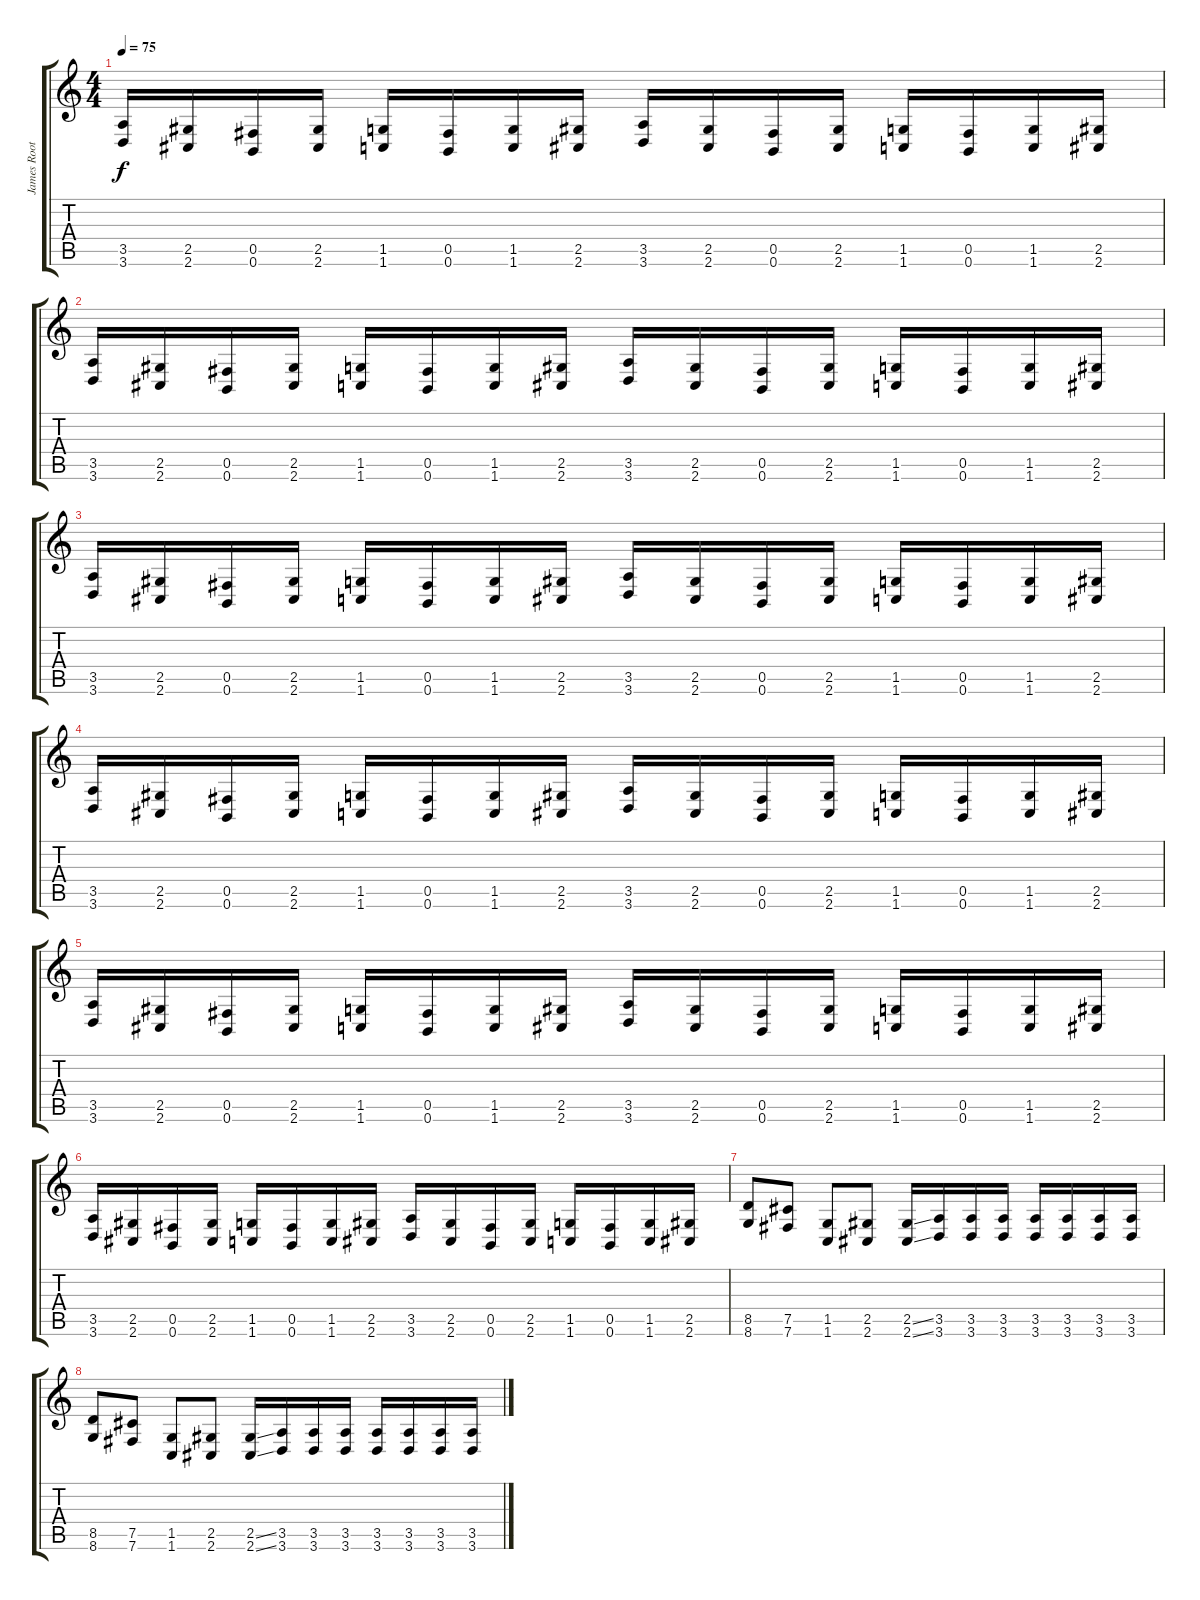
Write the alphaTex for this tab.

\track ("James Root" "James Root") {instrument overdrivenguitar}
\staff {score tabs}
\tuning (Db4 Ab3 E3 B2 Gb2 B1) {hide}
\ts (4 4)
\tempo 75
\clef g2
\ks c
(3.5 3.6).16{dy f} (2.5 2.6).16 (0.5 0.6).16 (2.5 2.6).16 (1.5 1.6).16 (0.5 0.6).16 (1.5 1.6).16 (2.5 2.6).16 (3.5 3.6).16 (2.5 2.6).16 (0.5 0.6).16 (2.5 2.6).16 (1.5 1.6).16 (0.5 0.6).16 (1.5 1.6).16 (2.5 2.6).16 |
(3.5 3.6).16 (2.5 2.6).16 (0.5 0.6).16 (2.5 2.6).16 (1.5 1.6).16 (0.5 0.6).16 (1.5 1.6).16 (2.5 2.6).16 (3.5 3.6).16 (2.5 2.6).16 (0.5 0.6).16 (2.5 2.6).16 (1.5 1.6).16 (0.5 0.6).16 (1.5 1.6).16 (2.5 2.6).16 |
(3.5 3.6).16 (2.5 2.6).16 (0.5 0.6).16 (2.5 2.6).16 (1.5 1.6).16 (0.5 0.6).16 (1.5 1.6).16 (2.5 2.6).16 (3.5 3.6).16 (2.5 2.6).16 (0.5 0.6).16 (2.5 2.6).16 (1.5 1.6).16 (0.5 0.6).16 (1.5 1.6).16 (2.5 2.6).16 |
(3.5 3.6).16 (2.5 2.6).16 (0.5 0.6).16 (2.5 2.6).16 (1.5 1.6).16 (0.5 0.6).16 (1.5 1.6).16 (2.5 2.6).16 (3.5 3.6).16 (2.5 2.6).16 (0.5 0.6).16 (2.5 2.6).16 (1.5 1.6).16 (0.5 0.6).16 (1.5 1.6).16 (2.5 2.6).16 |
(3.5 3.6).16 (2.5 2.6).16 (0.5 0.6).16 (2.5 2.6).16 (1.5 1.6).16 (0.5 0.6).16 (1.5 1.6).16 (2.5 2.6).16 (3.5 3.6).16 (2.5 2.6).16 (0.5 0.6).16 (2.5 2.6).16 (1.5 1.6).16 (0.5 0.6).16 (1.5 1.6).16 (2.5 2.6).16 |
(3.5 3.6).16 (2.5 2.6).16 (0.5 0.6).16 (2.5 2.6).16 (1.5 1.6).16 (0.5 0.6).16 (1.5 1.6).16 (2.5 2.6).16 (3.5 3.6).16 (2.5 2.6).16 (0.5 0.6).16 (2.5 2.6).16 (1.5 1.6).16 (0.5 0.6).16 (1.5 1.6).16 (2.5 2.6).16 |
(8.5 8.6).8 (7.5 7.6).8 (1.5 1.6).8 (2.5 2.6).8 (2.5{ss} 2.6{ss}).16 (3.5 3.6).16 (3.5 3.6).16 (3.5 3.6).16 (3.5 3.6).16 (3.5 3.6).16 (3.5 3.6).16 (3.5 3.6).16 |
(8.5 8.6).8 (7.5 7.6).8 (1.5 1.6).8 (2.5 2.6).8 (2.5{ss} 2.6{ss}).16 (3.5 3.6).16 (3.5 3.6).16 (3.5 3.6).16 (3.5 3.6).16 (3.5 3.6).16 (3.5 3.6).16 (3.5 3.6).16
